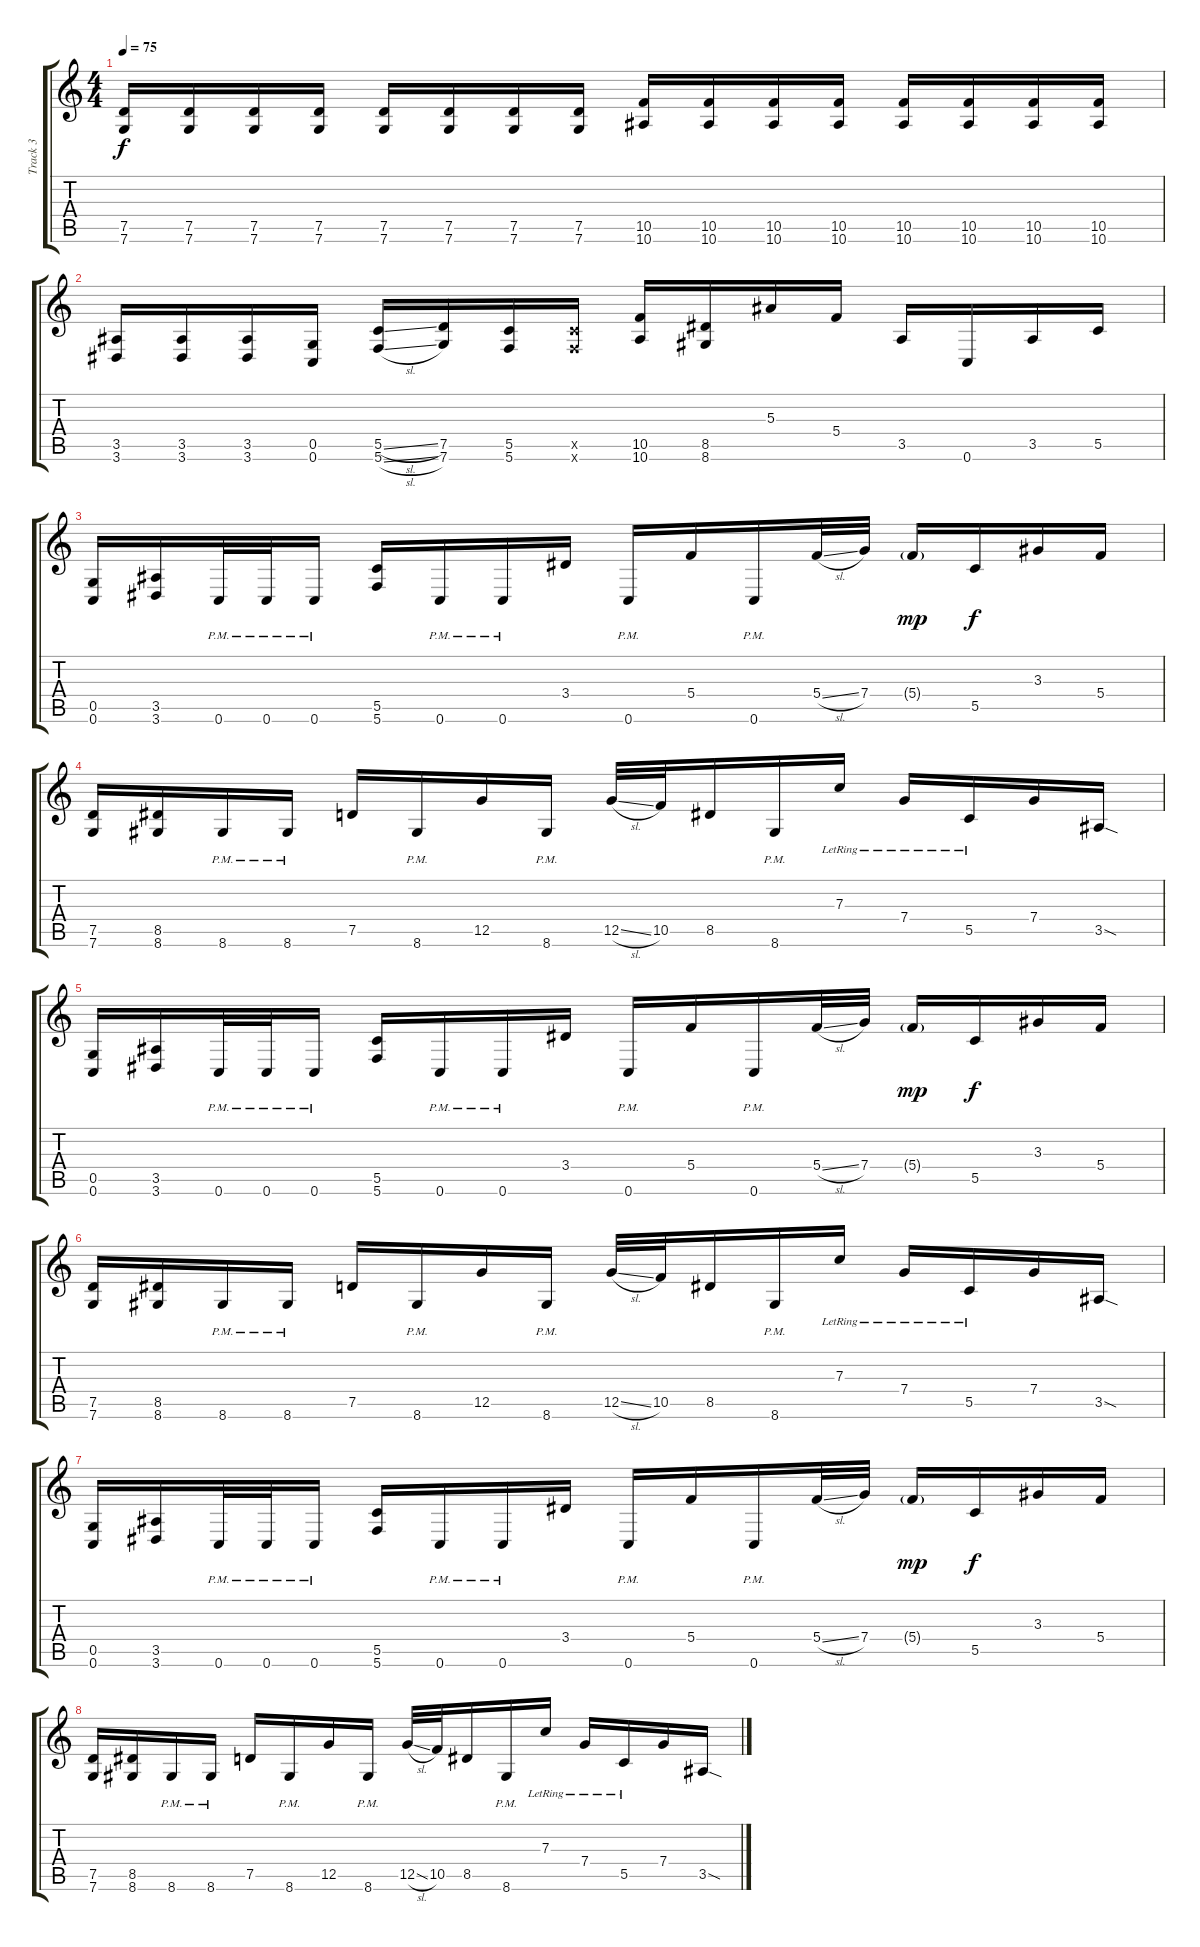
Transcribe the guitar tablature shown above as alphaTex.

\track ("Track 3" "Track 3") {instrument distortionguitar}
\staff {score tabs}
\tuning (D4 A3 F3 C3 G2 C2) {hide}
\ts (4 4)
\tempo 75
\clef g2
\ks c
(7.5 7.6).16{dy f} (7.5 7.6).16 (7.5 7.6).16 (7.5 7.6).16 (7.5 7.6).16 (7.5 7.6).16 (7.5 7.6).16 (7.5 7.6).16 (10.5 10.6).16 (10.5 10.6).16 (10.5 10.6).16 (10.5 10.6).16 (10.5 10.6).16 (10.5 10.6).16 (10.5 10.6).16 (10.5 10.6).16 |
(3.5 3.6).16 (3.5 3.6).16 (3.5 3.6).16 (0.5 0.6).16 (5.5{sl} 5.6{sl}).16 (7.5 7.6).16 (5.5 5.6).16 (5.5{x} 5.6{x}).16 (10.5 10.6).16 (8.5 8.6).16 5.3.16 5.4.16 3.5.16 0.6.16 3.5.16 5.5.16 |
(0.5 0.6).16 (3.5 3.6).16 0.6{pm}.32 0.6{pm}.32 0.6{pm}.16 (5.5 5.6).16 0.6{pm}.16 0.6{pm}.16 3.4.16 0.6{pm}.16 5.4.16 0.6{pm}.16 5.4{sl}.32 7.4.32 5.4{g}.16{dy mp} 5.5.16{dy f} 3.3.16 5.4.16 |
(7.5 7.6).16 (8.5 8.6).16 8.6{pm}.16 8.6{pm}.16 7.5.16 8.6{pm}.16 12.5.16 8.6{pm}.16 12.5{sl}.32 10.5.32 8.5.16 8.6{pm}.16 7.3{lr}.16 7.4{lr}.16 5.5{lr}.16 7.4.16 3.5{sod}.16 |
(0.5 0.6).16 (3.5 3.6).16 0.6{pm}.32 0.6{pm}.32 0.6{pm}.16 (5.5 5.6).16 0.6{pm}.16 0.6{pm}.16 3.4.16 0.6{pm}.16 5.4.16 0.6{pm}.16 5.4{sl}.32 7.4.32 5.4{g}.16{dy mp} 5.5.16{dy f} 3.3.16 5.4.16 |
(7.5 7.6).16 (8.5 8.6).16 8.6{pm}.16 8.6{pm}.16 7.5.16 8.6{pm}.16 12.5.16 8.6{pm}.16 12.5{sl}.32 10.5.32 8.5.16 8.6{pm}.16 7.3{lr}.16 7.4{lr}.16 5.5{lr}.16 7.4.16 3.5{sod}.16 |
(0.5 0.6).16 (3.5 3.6).16 0.6{pm}.32 0.6{pm}.32 0.6{pm}.16 (5.5 5.6).16 0.6{pm}.16 0.6{pm}.16 3.4.16 0.6{pm}.16 5.4.16 0.6{pm}.16 5.4{sl}.32 7.4.32 5.4{g}.16{dy mp} 5.5.16{dy f} 3.3.16 5.4.16 |
(7.5 7.6).16 (8.5 8.6).16 8.6{pm}.16 8.6{pm}.16 7.5.16 8.6{pm}.16 12.5.16 8.6{pm}.16 12.5{sl}.32 10.5.32 8.5.16 8.6{pm}.16 7.3{lr}.16 7.4{lr}.16 5.5{lr}.16 7.4.16 3.5{sod}.16
